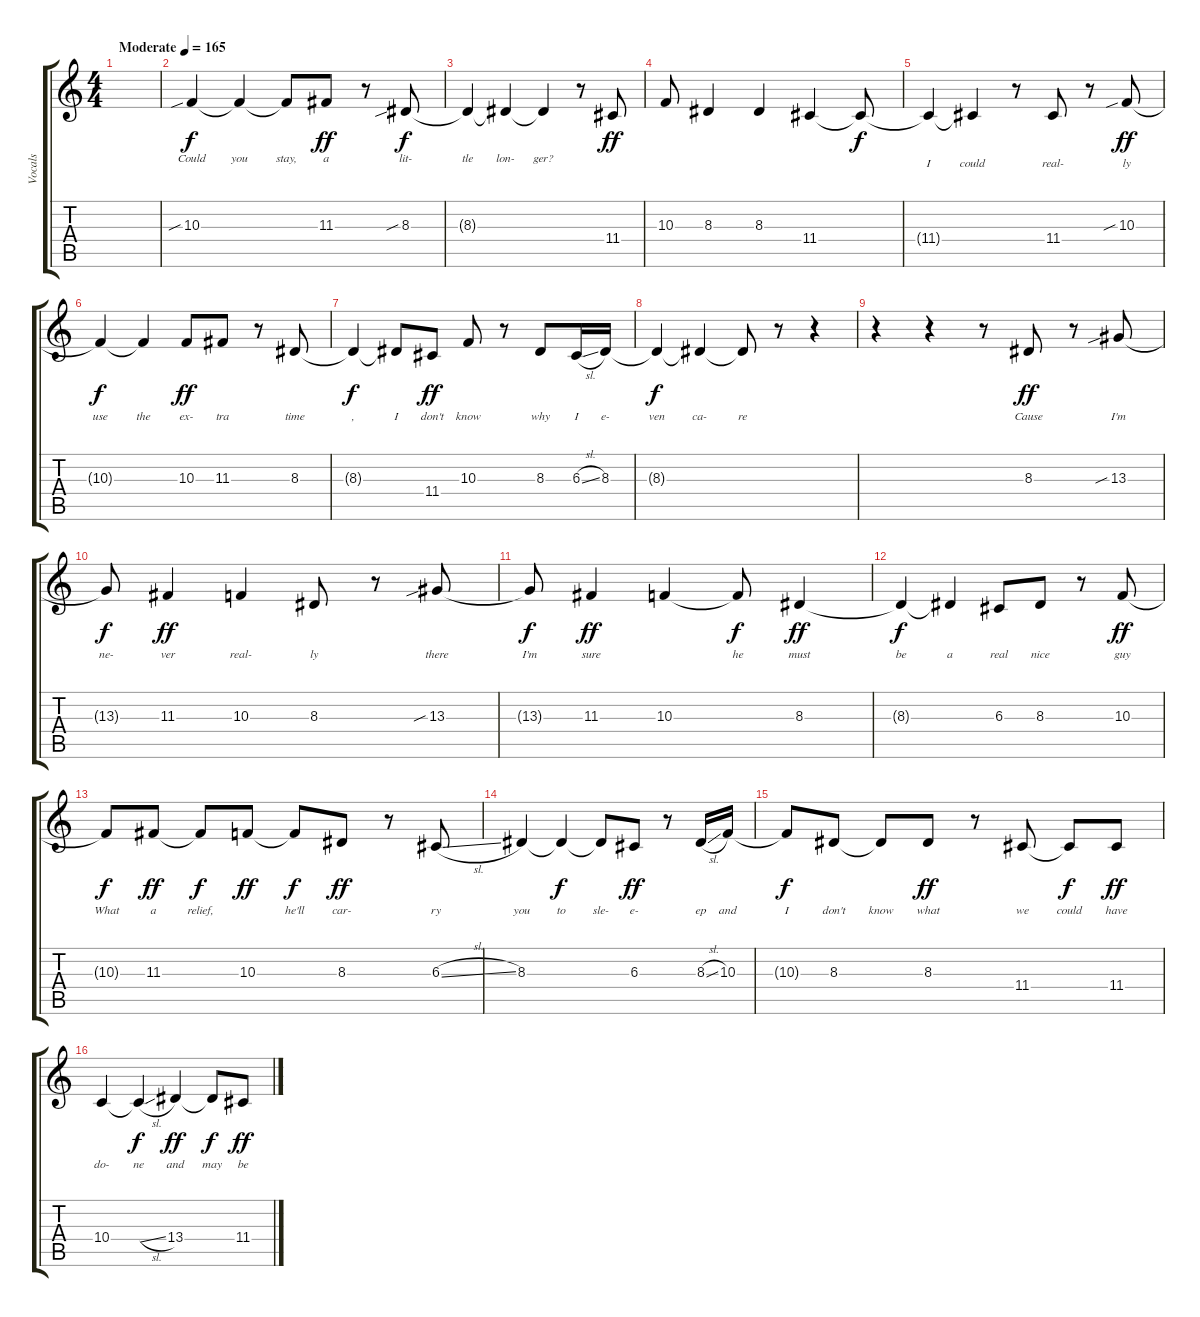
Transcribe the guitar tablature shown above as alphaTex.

\track ("Vocals" "Vocals") {instrument lead1square}
\staff {score tabs}
\tuning (E4 B3 G3 D3 A2 E2) {hide}
\ts (4 4)
\tempo (165 "Moderate")
\clef g2
\ks c
|
10.3{sib}.4{lyrics (0 "Could") lyrics (1 "") lyrics (2 "") lyrics (3 "") lyrics (4 "")} 10.3{t}.4{lyrics (0 "you") lyrics (1 "") lyrics (2 "") lyrics (3 "") lyrics (4 "") dy f} 10.3{t}.8{lyrics (0 "stay,") lyrics (1 "") lyrics (2 "") lyrics (3 "") lyrics (4 "")} 11.3.8{lyrics (0 "a") lyrics (1 "") lyrics (2 "") lyrics (3 "") lyrics (4 "") dy ff} r.8 8.3{sib}.8{lyrics (0 "lit-") lyrics (1 "") lyrics (2 "") lyrics (3 "") lyrics (4 "") dy f} |
8.3{t}.4{lyrics (0 "tle") lyrics (1 "") lyrics (2 "") lyrics (3 "") lyrics (4 "")} 8.3{t}.4{lyrics (0 "lon-") lyrics (1 "") lyrics (2 "") lyrics (3 "") lyrics (4 "")} 8.3{t}.4{lyrics (0 "ger?") lyrics (1 "") lyrics (2 "") lyrics (3 "") lyrics (4 "")} r.8 11.4.8{dy ff} |
10.3.8 8.3.4 8.3.4 11.4.4 11.4{t}.8{dy f} |
11.4{t}.4{lyrics (0 "") lyrics (1 "I") lyrics (2 "") lyrics (3 "") lyrics (4 "")} 11.4{t}.4{lyrics (0 "") lyrics (1 "could") lyrics (2 "") lyrics (3 "") lyrics (4 "")} r.8 11.4.8{lyrics (0 "") lyrics (1 "real-") lyrics (2 "") lyrics (3 "") lyrics (4 "")} r.8 10.3{sib}.8{lyrics (0 "") lyrics (1 "ly") lyrics (2 "") lyrics (3 "") lyrics (4 "") dy ff} |
10.3{t}.4{lyrics (0 "") lyrics (1 "use") lyrics (2 "") lyrics (3 "") lyrics (4 "") dy f} 10.3{t}.4{lyrics (0 "") lyrics (1 "the") lyrics (2 "") lyrics (3 "") lyrics (4 "")} 10.3.8{lyrics (0 "") lyrics (1 "ex-") lyrics (2 "") lyrics (3 "") lyrics (4 "") dy ff} 11.3.8{lyrics (0 "") lyrics (1 "tra") lyrics (2 "") lyrics (3 "") lyrics (4 "")} r.8 8.3.8{lyrics (0 "") lyrics (1 "time") lyrics (2 "") lyrics (3 "") lyrics (4 "")} |
8.3{t}.4{lyrics (0 "") lyrics (1 ",") lyrics (2 "") lyrics (3 "") lyrics (4 "") dy f} 8.3{t}.8{lyrics (0 "") lyrics (1 "I") lyrics (2 "") lyrics (3 "") lyrics (4 "")} 11.4.8{lyrics (0 "") lyrics (1 "don't") lyrics (2 "") lyrics (3 "") lyrics (4 "") dy ff} 10.3.8{lyrics (0 "") lyrics (1 "know") lyrics (2 "") lyrics (3 "") lyrics (4 "")} r.8 8.3.8{lyrics (0 "") lyrics (1 "why") lyrics (2 "") lyrics (3 "") lyrics (4 "")} 6.3{sl}.16{lyrics (0 "") lyrics (1 "I") lyrics (2 "") lyrics (3 "") lyrics (4 "")} 8.3.16{lyrics (0 "") lyrics (1 "e-") lyrics (2 "") lyrics (3 "") lyrics (4 "")} |
8.3{t}.4{lyrics (0 "") lyrics (1 "ven") lyrics (2 "") lyrics (3 "") lyrics (4 "") dy f} 8.3{t}.4{lyrics (0 "") lyrics (1 "ca-") lyrics (2 "") lyrics (3 "") lyrics (4 "")} 8.3{t}.8{lyrics (0 "") lyrics (1 "re") lyrics (2 "") lyrics (3 "") lyrics (4 "")} r.8 r.4 |
r.4 r.4 r.8 8.3.8{lyrics (0 "") lyrics (1 "Cause") lyrics (2 "") lyrics (3 "") lyrics (4 "") dy ff} r.8 13.3{sib}.8{lyrics (0 "") lyrics (1 "I'm") lyrics (2 "") lyrics (3 "") lyrics (4 "")} |
13.3{t}.8{lyrics (0 "") lyrics (1 "ne-") lyrics (2 "") lyrics (3 "") lyrics (4 "") dy f} 11.3.4{lyrics (0 "") lyrics (1 "ver") lyrics (2 "") lyrics (3 "") lyrics (4 "") dy ff} 10.3.4{lyrics (0 "") lyrics (1 "real-") lyrics (2 "") lyrics (3 "") lyrics (4 "")} 8.3.8{lyrics (0 "") lyrics (1 "ly") lyrics (2 "") lyrics (3 "") lyrics (4 "")} r.8 13.3{sib}.8{lyrics (0 "") lyrics (1 "there") lyrics (2 "") lyrics (3 "") lyrics (4 "")} |
13.3{t}.8{lyrics (0 "") lyrics (1 "I'm") lyrics (2 "") lyrics (3 "") lyrics (4 "") dy f} 11.3.4{lyrics (0 "") lyrics (1 "sure") lyrics (2 "") lyrics (3 "") lyrics (4 "") dy ff} 10.3.4{lyrics (0 "") lyrics (1 "") lyrics (2 "") lyrics (3 "") lyrics (4 "")} 10.3{t}.8{lyrics (0 "") lyrics (1 "he") lyrics (2 "") lyrics (3 "") lyrics (4 "") dy f} 8.3.4{lyrics (0 "") lyrics (1 "must") lyrics (2 "") lyrics (3 "") lyrics (4 "") dy ff} |
8.3{t}.4{lyrics (0 "") lyrics (1 "be") lyrics (2 "") lyrics (3 "") lyrics (4 "") dy f} 8.3{t}.4{lyrics (0 "") lyrics (1 "a") lyrics (2 "") lyrics (3 "") lyrics (4 "")} 6.3.8{lyrics (0 "") lyrics (1 "real") lyrics (2 "") lyrics (3 "") lyrics (4 "")} 8.3.8{lyrics (0 "") lyrics (1 "nice") lyrics (2 "") lyrics (3 "") lyrics (4 "")} r.8 10.3.8{lyrics (0 "") lyrics (1 "guy") lyrics (2 "") lyrics (3 "") lyrics (4 "") dy ff} |
10.3{t}.8{lyrics (0 "") lyrics (1 "What") lyrics (2 "") lyrics (3 "") lyrics (4 "") dy f} 11.3.8{lyrics (0 "") lyrics (1 "a") lyrics (2 "") lyrics (3 "") lyrics (4 "") dy ff} 11.3{t}.8{lyrics (0 "") lyrics (1 "relief,") lyrics (2 "") lyrics (3 "") lyrics (4 "") dy f} 10.3.8{lyrics (0 "") lyrics (1 "") lyrics (2 "") lyrics (3 "") lyrics (4 "") dy ff} 10.3{t}.8{lyrics (0 "") lyrics (1 "he'll") lyrics (2 "") lyrics (3 "") lyrics (4 "") dy f} 8.3.8{lyrics (0 "") lyrics (1 "car-") lyrics (2 "") lyrics (3 "") lyrics (4 "") dy ff} r.8 6.3{sl}.8{lyrics (0 "") lyrics (1 "ry") lyrics (2 "") lyrics (3 "") lyrics (4 "")} |
8.3.4{lyrics (0 "") lyrics (1 "you") lyrics (2 "") lyrics (3 "") lyrics (4 "")} 8.3{t}.4{lyrics (0 "") lyrics (1 "to") lyrics (2 "") lyrics (3 "") lyrics (4 "") dy f} 8.3{t}.8{lyrics (0 "") lyrics (1 "sle-") lyrics (2 "") lyrics (3 "") lyrics (4 "")} 6.3.8{lyrics (0 "") lyrics (1 "e-") lyrics (2 "") lyrics (3 "") lyrics (4 "") dy ff} r.8 8.3{sl}.16{lyrics (0 "") lyrics (1 "ep") lyrics (2 "") lyrics (3 "") lyrics (4 "")} 10.3.16{lyrics (0 "") lyrics (1 "and") lyrics (2 "") lyrics (3 "") lyrics (4 "")} |
10.3{t}.8{lyrics (0 "") lyrics (1 "I") lyrics (2 "") lyrics (3 "") lyrics (4 "") dy f} 8.3.8{lyrics (0 "") lyrics (1 "don't") lyrics (2 "") lyrics (3 "") lyrics (4 "")} 8.3{t}.8{lyrics (0 "") lyrics (1 "know") lyrics (2 "") lyrics (3 "") lyrics (4 "")} 8.3.8{lyrics (0 "") lyrics (1 "what") lyrics (2 "") lyrics (3 "") lyrics (4 "") dy ff} r.8 11.4.8{lyrics (0 "") lyrics (1 "we") lyrics (2 "") lyrics (3 "") lyrics (4 "")} 11.4{t}.8{lyrics (0 "") lyrics (1 "could") lyrics (2 "") lyrics (3 "") lyrics (4 "") dy f} 11.4.8{lyrics (0 "") lyrics (1 "have") lyrics (2 "") lyrics (3 "") lyrics (4 "") dy ff} |
10.4.4{lyrics (0 "") lyrics (1 "do-") lyrics (2 "") lyrics (3 "") lyrics (4 "")} 10.4{sl t}.4{lyrics (0 "") lyrics (1 "ne") lyrics (2 "") lyrics (3 "") lyrics (4 "") dy f} 13.4.4{lyrics (0 "") lyrics (1 "and") lyrics (2 "") lyrics (3 "") lyrics (4 "") dy ff} 13.4{t}.8{lyrics (0 "") lyrics (1 "may") lyrics (2 "") lyrics (3 "") lyrics (4 "") dy f} 11.4.8{lyrics (0 "") lyrics (1 "be") lyrics (2 "") lyrics (3 "") lyrics (4 "") dy ff}
